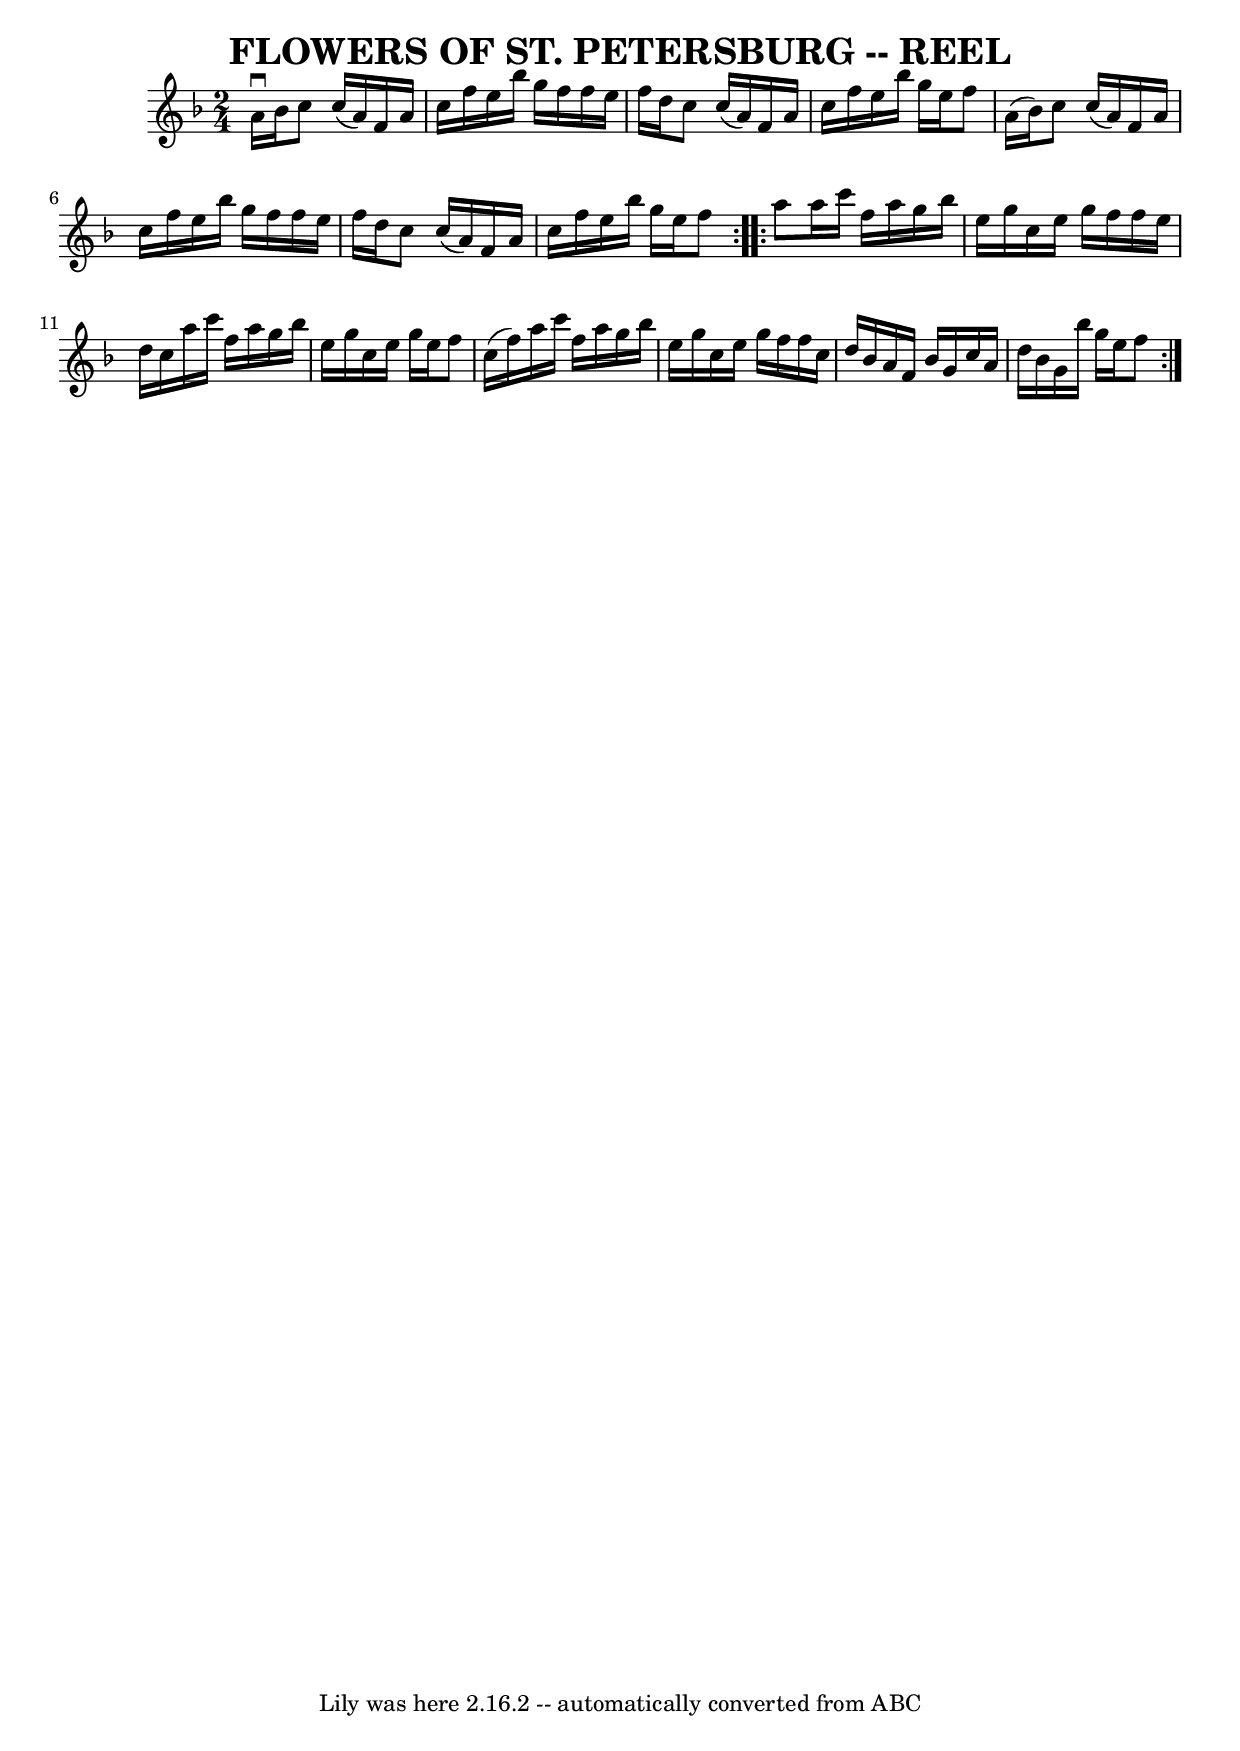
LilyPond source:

\version "2.16.2"
\include "Mammoth.ily"
\header {
  %% book = "Ryan's Mammoth Collection of Fiddle Tunes"
  crossRefNumber = "1"
  footnotes = ""
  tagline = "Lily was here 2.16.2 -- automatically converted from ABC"
  title = "FLOWERS OF ST. PETERSBURG -- REEL"

}
voicedefault =  {



  \repeat volta 2 {

    \time 2/4 
    \key f \major
 a'16^\downbow bes'16        |
    c''8    
    c''16 (a'16) f'16 a'16 c''16 f''16    |
    e''16    
    bes''16 g''16 f''16 f''16 e''16 f''16 d''16    |
    
    c''8 c''16 (a'16) f'16 a'16 c''16 f''16    |
    e''16 
    bes''16 g''16 e''16 f''8 a'16 (bes'16)   |
    
    |
    c''8 c''16 (a'16) f'16 a'16 c''16 f''16    
    |
    e''16 bes''16 g''16 f''16 f''16 e''16 f''16    
    d''16    |
    c''8 c''16 (a'16) f'16 a'16 c''16 f''16 
    |
    e''16 bes''16 g''16 e''16 f''8    
  }     

  \repeat volta 2 {
    a''8        |
    a''16 c'''16 f''16 a''16    
    g''16 bes''16 e''16 g''16    |
    c''16 e''16 g''16    
    f''16 f''16 e''16 d''16 c''16    |
    a''16 c'''16    
    f''16 a''16 g''16 bes''16 e''16 g''16    |
    c''16    
    e''16 g''16 e''16 f''8 c''16 (f''16)   |
    |
    
    a''16 c'''16 f''16 a''16 g''16 bes''16 e''16 g''16    
    |
    c''16 e''16 g''16 f''16 f''16 c''16 d''16    
    bes'16    |
    a'16 f'16 bes'16 g'16 c''16 a'16 d''16   
    bes'16    |
    g'16 bes''16 g''16 e''16 f''8    
  }   

}

\score{
  <<

    \context Staff="default"
    {
      \voicedefault 
      
    }

  >>
  \layout {
    
  }
  \midi {
  }

}
